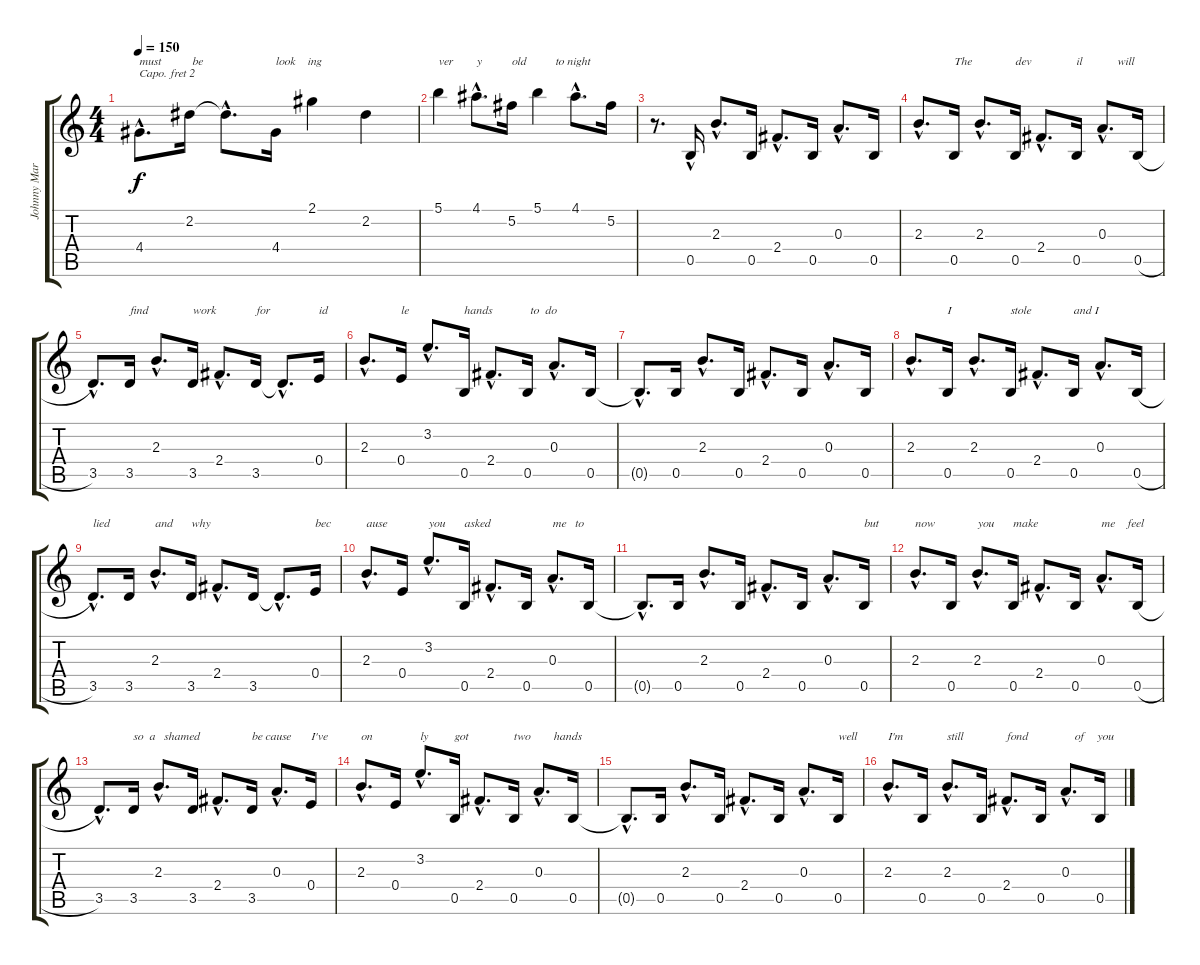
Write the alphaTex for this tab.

\track ("Johnny Marr" "Johnny Mar") {instrument overdrivenguitar}
\staff {score tabs}
\capo 2
\tuning (E4 B3 G3 D3 A2 E2) {hide}
\ts (4 4)
\tempo 150
\clef g2
\ks c
4.4{hac}.8{d txt "must" dy f} 2.2.16{txt " be"} 2.2{hac t}.8{d} 4.4.16{txt "look    ing"} 2.1.4 2.2.4 |
5.1.4{txt "ver"} 4.1{hac}.8{d txt "y"} 5.2.16{txt "old"} 5.1.4{txt "      to night"} 4.1{hac}.8{d} 5.2.16 |
r.8{d} 0.5{hac}.16 2.3{hac}.8{d} 0.5.16 2.4{hac}.8{d} 0.5.16 0.3{hac}.8{d} 0.5.16 |
2.3{hac}.8{d} 0.5.16{txt "The"} 2.3{hac}.8{d} 0.5.16{txt "dev"} 2.4{hac}.8{d} 0.5.16{txt "il"} 0.3{hac}.8{d txt "     will"} 0.5{h}.16 |
3.5{hac}.8{d} 3.5.16{txt "find"} 2.3{hac}.8{d} 3.5.16{txt "work"} 2.4{hac}.8{d} 3.5.16{txt "for"} 3.5{hac t}.8{d} 0.4.16{txt "id"} |
2.3{hac}.8{d} 0.4.16{txt "le"} 3.2{hac}.8{d} 0.5.16{txt "hands"} 2.4{hac}.8{d} 0.5.16{txt " to  do"} 0.3{hac}.8{d} 0.5.16 |
0.5{hac t}.8{d} 0.5.16 2.3{hac}.8{d} 0.5.16 2.4{hac}.8{d} 0.5.16 0.3{hac}.8{d} 0.5.16 |
2.3{hac}.8{d} 0.5.16{txt "I"} 2.3{hac}.8{d} 0.5.16{txt "stole"} 2.4{hac}.8{d} 0.5.16{txt "and I"} 0.3{hac}.8{d} 0.5{h}.16 |
3.5{hac}.8{d txt "lied"} 3.5.16 2.3{hac}.8{d txt "and"} 3.5.16{txt "why"} 2.4{hac}.8{d} 3.5.16 3.5{hac t}.8{d} 0.4.16{txt "bec"} |
2.3{hac}.8{d txt "ause"} 0.4.16 3.2{hac}.8{d txt "you"} 0.5.16{txt "asked"} 2.4{hac}.8{d} 0.5.16 0.3{hac}.8{d txt "me   to"} 0.5.16 |
0.5{hac t}.8{d} 0.5.16 2.3{hac}.8{d} 0.5.16 2.4{hac}.8{d} 0.5.16 0.3{hac}.8{d} 0.5.16{txt "but"} |
2.3{hac}.8{d txt "now"} 0.5.16 2.3{hac}.8{d txt "you"} 0.5.16{txt "make"} 2.4{hac}.8{d} 0.5.16 0.3{hac}.8{d txt "me    feel"} 0.5{h}.16 |
3.5{hac}.8{d} 3.5.16{txt "so  a   shamed"} 2.3{hac}.8{d} 3.5.16 2.4{hac}.8{d} 3.5.16{txt "be cause"} 0.3{hac}.8{d} 0.4.16{txt "I've"} |
2.3{hac}.8{d txt "on"} 0.4.16 3.2{hac}.8{d txt "ly"} 0.5.16{txt "got"} 2.4{hac}.8{d} 0.5.16{txt "two"} 0.3{hac}.8{d txt "     hands"} 0.5.16 |
0.5{hac t}.8{d} 0.5.16 2.3{hac}.8{d} 0.5.16 2.4{hac}.8{d} 0.5.16 0.3{hac}.8{d} 0.5.16{txt "well"} |
2.3{hac}.8{d txt "I'm"} 0.5.16 2.3{hac}.8{d txt "still"} 0.5.16 2.4{hac}.8{d txt "fond"} 0.5.16 0.3{hac}.8{d txt "   of    you"} 0.5{h}.16
